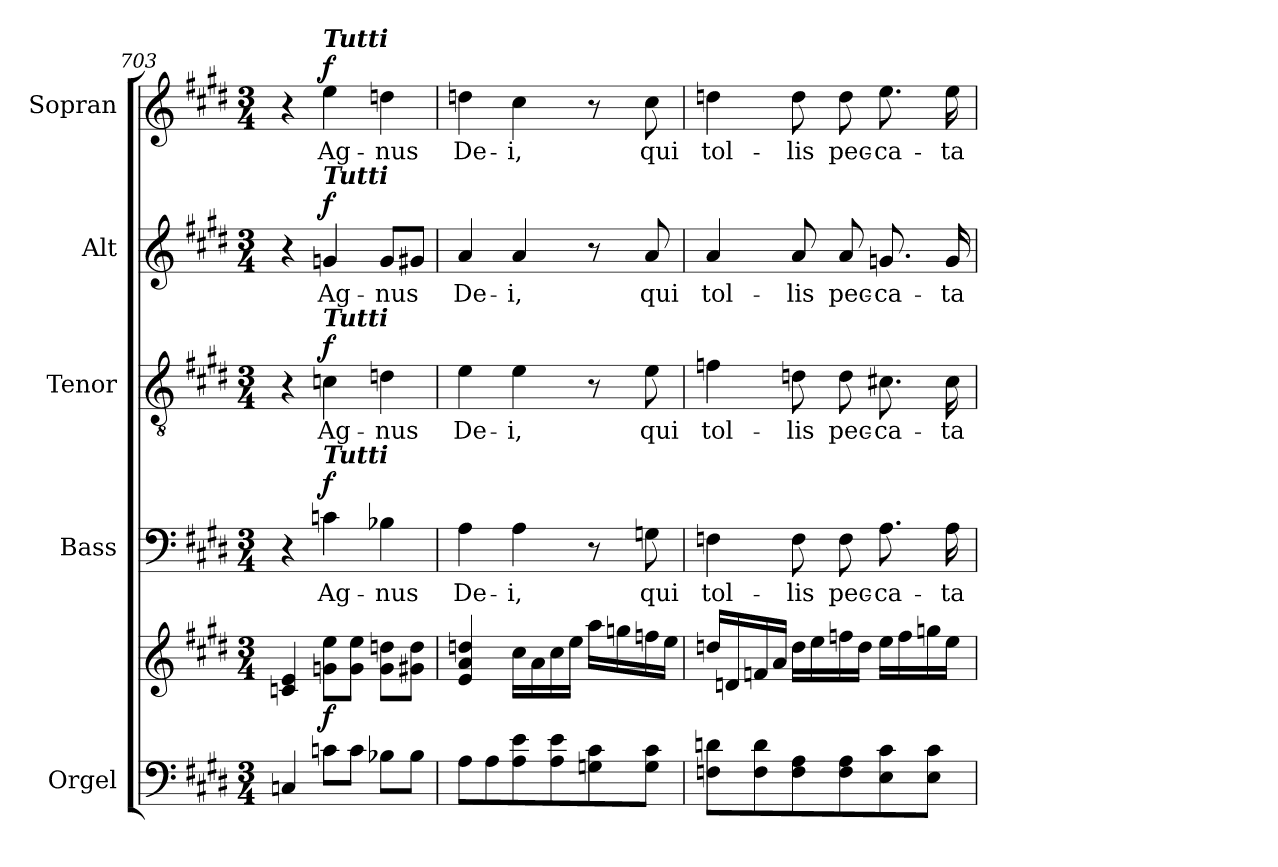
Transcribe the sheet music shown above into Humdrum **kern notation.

**kern	**kern	**dynam	**kern	**text	**dynam	**kern	**text	**dynam	**kern	**text	**dynam	**kern	**text	**dynam
*part5	*part5	*part5	*part4	*part4	*part4	*part3	*part3	*part3	*part2	*part2	*part2	*part1	*part1	*part1
*staff6	*staff5	*staff5/6	*staff4	*staff4	*staff4	*staff3	*staff3	*staff3	*staff2	*staff2	*staff2	*staff1	*staff1	*staff1
*I"Orgel	*	*	*I"Bass	*	*	*I"Tenor	*	*	*I"Alt	*	*	*I"Sopran	*	*
*I'Org.	*	*	*I'B.	*	*	*I'T.	*	*	*I'A.	*	*	*I'S.	*	*
*clefF4	*clefG2	*	*clefF4	*	*	*clefGv2	*	*	*clefG2	*	*	*clefG2	*	*
*k[f#c#g#d#]	*k[f#c#g#d#]	*	*k[f#c#g#d#]	*	*	*k[f#c#g#d#]	*	*	*k[f#c#g#d#]	*	*	*k[f#c#g#d#]	*	*
*E:	*E:	*	*E:	*	*	*E:	*	*	*E:	*	*	*E:	*	*
*M3/4	*M3/4	*	*M3/4	*	*	*M3/4	*	*	*M3/4	*	*	*M3/4	*	*
=703	=703	=703	=703	=703	=703	=703	=703	=703	=703	=703	=703	=703	=703	=703
4Cn/	4cn/ 4e/	.	4r	.	.	4r	.	.	4r	.	.	4r	.	.
!	!	!	!	!	!	!	!	!	!	!	!	!LO:TX:a:Bi:t=Tutti	!	!
!	!	!	!	!	!	!	!	!	!LO:TX:a:Bi:t=Tutti	!	!	!	!	!
!	!	!	!	!	!	!LO:TX:a:Bi:t=Tutti	!	!	!	!	!	!	!	!
!	!	!	!LO:TX:a:Bi:t=Tutti	!	!	!	!	!	!	!	!	!	!	!
!	!	!LO:DY:b	!	!LO:LY:b	!LO:DY:a	!	!LO:LY:b	!LO:DY:a	!	!LO:LY:b	!LO:DY:a	!	!LO:LY:b	!LO:DY:a
8cn\L	8gn\ 8ee\L	f	4cn\	Ag-	f	4cn\	Ag-	f	4gn/	Ag-	f	4ee\	Ag-	f
8c\J	8g\ 8ee\J	.	.	.	.	.	.	.	.	.	.	.	.	.
!	!	!	!	!LO:LY:b	!	!	!LO:LY:b	!	!	!LO:LY:b	!	!	!LO:LY:b	!
8B-X\L	8g\ 8ddn\L	.	4B-X\	-nus	.	4dn\	-nus	.	8g/L	-nus	.	4ddn\	-nus	.
8B-\J	8g#X\ 8dd\J	.	.	.	.	.	.	.	8g#X/J	.	.	.	.	.
=704	=704	=704	=704	=704	=704	=704	=704	=704	=704	=704	=704	=704	=704	=704
!	!	!	!	!LO:LY:b	!	!	!LO:LY:b	!	!	!LO:LY:b	!	!	!LO:LY:b	!
8A\L	4e/ 4a/ 4ddn/	.	4A\	De-	.	4e\	De-	.	4a/	De-	.	4ddn\	De-	.
8A\	.	.	.	.	.	.	.	.	.	.	.	.	.	.
!	!	!	!	!LO:LY:b	!	!	!LO:LY:b	!	!	!LO:LY:b	!	!	!LO:LY:b	!
8A\ 8e\	16cc#\LL	.	4A\	-i,	.	4e\	-i,	.	4a/	-i,	.	4cc#\	-i,	.
.	16a\	.	.	.	.	.	.	.	.	.	.	.	.	.
8A\ 8e\	16cc#\	.	.	.	.	.	.	.	.	.	.	.	.	.
.	16ee\JJ	.	.	.	.	.	.	.	.	.	.	.	.	.
8Gn\ 8c#\	16aa\LL	.	8r	.	.	8r	.	.	8r	.	.	8r	.	.
.	16ggn\	.	.	.	.	.	.	.	.	.	.	.	.	.
!	!	!	!	!LO:LY:b	!	!	!LO:LY:b	!	!	!LO:LY:b	!	!	!LO:LY:b	!
8G\ 8c#\J	16ffn\	.	8Gn\	qui	.	8e\	qui	.	8a/	qui	.	8cc#\	qui	.
.	16ee\JJ	.	.	.	.	.	.	.	.	.	.	.	.	.
=705	=705	=705	=705	=705	=705	=705	=705	=705	=705	=705	=705	=705	=705	=705
!	!	!	!	!LO:LY:b	!	!	!LO:LY:b	!	!	!LO:LY:b	!	!	!LO:LY:b	!
8Fn\ 8dn\L	16ddn/LL	.	4Fn\	tol-	.	4fn\	tol-	.	4a/	tol-	.	4ddn\	tol-	.
.	16dn/	.	.	.	.	.	.	.	.	.	.	.	.	.
8F\ 8d\	16fn/	.	.	.	.	.	.	.	.	.	.	.	.	.
.	16a/JJ	.	.	.	.	.	.	.	.	.	.	.	.	.
!	!	!	!	!LO:LY:b	!	!	!LO:LY:b	!	!	!LO:LY:b	!	!	!LO:LY:b	!
8F\ 8A\	16dd\LL	.	8F\	-lis	.	8dn\	-lis	.	8a/	-lis	.	8dd\	-lis	.
.	16ee\	.	.	.	.	.	.	.	.	.	.	.	.	.
!	!	!	!	!LO:LY:b	!	!	!LO:LY:b	!	!	!LO:LY:b	!	!	!LO:LY:b	!
8F\ 8A\	16ffn\	.	8F\	pec-	.	8d\	pec-	.	8a/	pec-	.	8dd\	pec-	.
.	16dd\JJ	.	.	.	.	.	.	.	.	.	.	.	.	.
!	!	!	!	!LO:LY:b	!	!	!LO:LY:b	!	!	!LO:LY:b	!	!	!LO:LY:b	!
8E\ 8c#\	16ee\LL	.	8.A\	-ca-	.	8.c#X\	-ca-	.	8.gn/	-ca-	.	8.ee\	-ca-	.
.	16ff\	.	.	.	.	.	.	.	.	.	.	.	.	.
8E\ 8c#\J	16ggn\	.	.	.	.	.	.	.	.	.	.	.	.	.
!	!	!	!	!LO:LY:b	!	!	!LO:LY:b	!	!	!LO:LY:b	!	!	!LO:LY:b	!
.	16ee\JJ	.	16A\	-ta	.	16c#\	-ta	.	16g/	-ta	.	16ee\	-ta	.
=	=	=	=	=	=	=	=	=	=	=	=	=	=	=
*-	*-	*-	*-	*-	*-	*-	*-	*-	*-	*-	*-	*-	*-	*-
